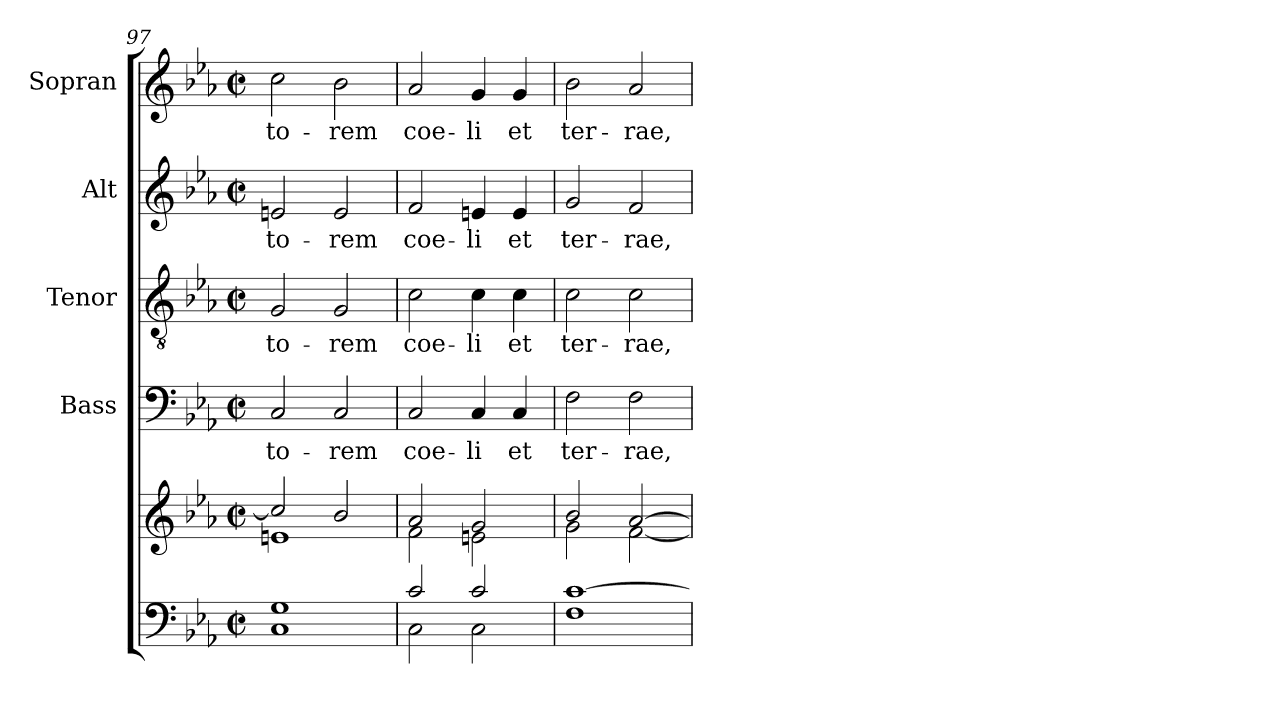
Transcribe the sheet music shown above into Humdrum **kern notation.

**kern	**kern	**kern	**text	**kern	**text	**kern	**text	**kern	**text
*part5	*part5	*part4	*part4	*part3	*part3	*part2	*part2	*part1	*part1
*staff6	*staff5	*staff4	*staff4	*staff3	*staff3	*staff2	*staff2	*staff1	*staff1
*	*	*I"Bass	*	*I"Tenor	*	*I"Alt	*	*I"Sopran	*
*	*	*I'B.	*	*I'T.	*	*I'A.	*	*I'S.	*
*clefF4	*clefG2	*clefF4	*	*clefGv2	*	*clefG2	*	*clefG2	*
*k[b-e-a-]	*k[b-e-a-]	*k[b-e-a-]	*	*k[b-e-a-]	*	*k[b-e-a-]	*	*k[b-e-a-]	*
*E-:	*E-:	*E-:	*	*E-:	*	*E-:	*	*E-:	*
*M2/2	*M2/2	*M2/2	*	*M2/2	*	*M2/2	*	*M2/2	*
*met(c|)	*met(c|)	*met(c|)	*	*met(c|)	*	*met(c|)	*	*met(c|)	*
=97	=97	=97	=97	=97	=97	=97	=97	=97	=97
*^	*^	*	*	*	*	*	*	*	*
!	!	!	!	!	!LO:LY:b	!	!LO:LY:b	!	!LO:LY:b	!	!LO:LY:b
1G	1C	2cc/]	1en	2C/	-to-	2G/	-to-	2en/	-to-	2cc\	-to-
!	!	!	!	!	!LO:LY:b	!	!LO:LY:b	!	!LO:LY:b	!	!LO:LY:b
.	.	2b-/	.	2C/	-rem	2G/	-rem	2e/	-rem	2b-\	-rem
=98	=98	=98	=98	=98	=98	=98	=98	=98	=98	=98	=98
!	!	!	!	!	!LO:LY:b	!	!LO:LY:b	!	!LO:LY:b	!	!LO:LY:b
2c/	2C\	2a-/	2f\	2C/	coe-	2c\	coe-	2f/	coe-	2a-/	coe-
!	!	!	!	!	!LO:LY:b	!	!LO:LY:b	!	!LO:LY:b	!	!LO:LY:b
2c/	2C\	2g/	2en\	4C/	-li	4c\	-li	4en/	-li	4g/	-li
!	!	!	!	!	!LO:LY:b	!	!LO:LY:b	!	!LO:LY:b	!	!LO:LY:b
.	.	.	.	4C/	et	4c\	et	4e/	et	4g/	et
=99	=99	=99	=99	=99	=99	=99	=99	=99	=99	=99	=99
!	!	!	!	!	!LO:LY:b	!	!LO:LY:b	!	!LO:LY:b	!	!LO:LY:b
[>1c	1F	2b-/	2g\	2F\	ter-	2c\	ter-	2g/	ter-	2b-\	ter-
!	!	!	!	!	!LO:LY:b	!	!LO:LY:b	!	!LO:LY:b	!	!LO:LY:b
.	.	[>2a-/	[<2f\	2F\	-rae,	2c\	-rae,	2f/	-rae,	2a-/	-rae,
*v	*v	*	*	*	*	*	*	*	*	*	*
*	*v	*v	*	*	*	*	*	*	*	*
=	=	=	=	=	=	=	=	=	=
*-	*-	*-	*-	*-	*-	*-	*-	*-	*-
